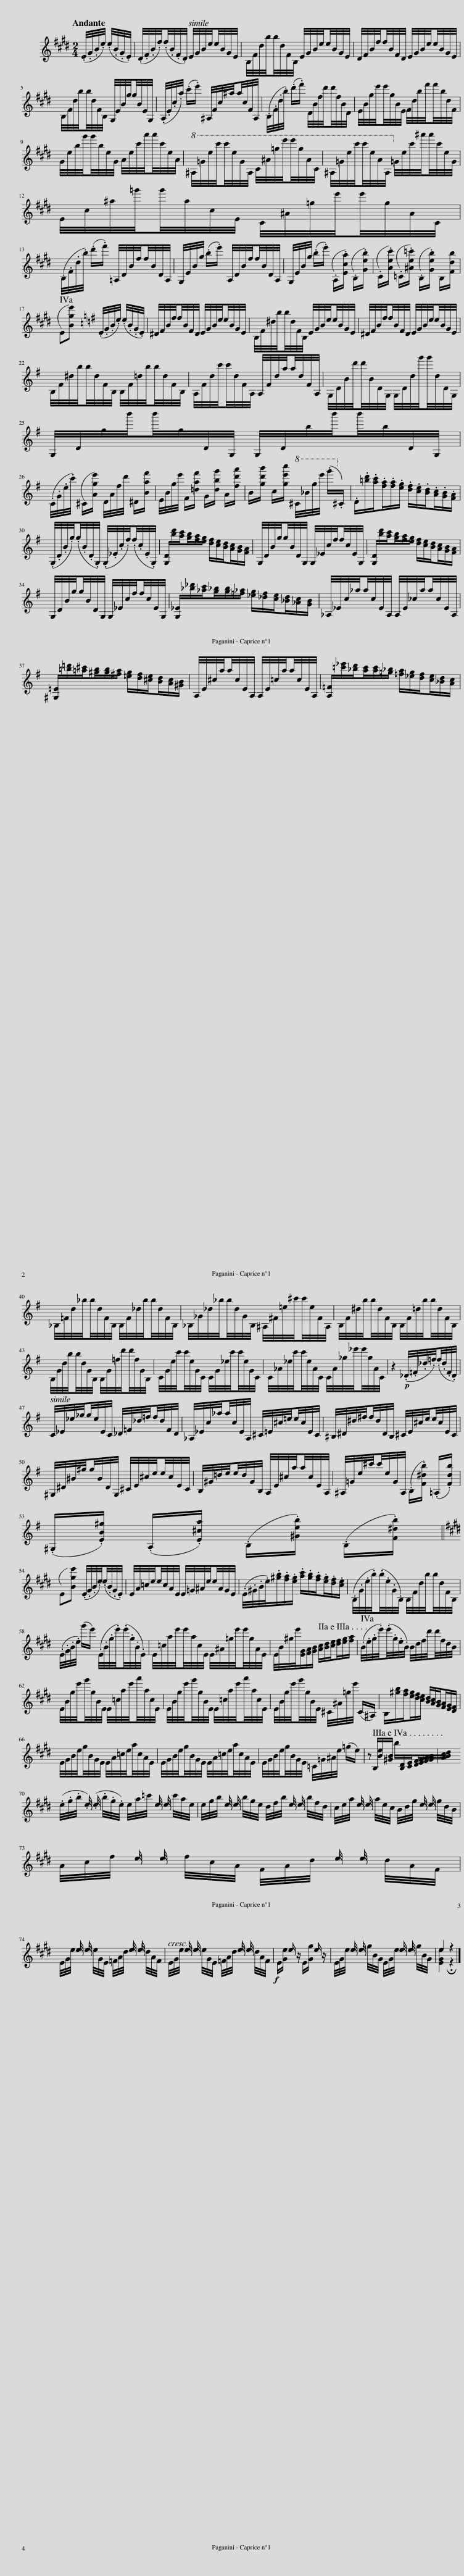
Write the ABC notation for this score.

X:1
%%score ( 1 2 )
L:1/8
Q:1/4=96
M:2/4
I:linebreak $
K:E
V:1 treble
V:2 treble
V:1
 (.E/4.G/4.B/4.e/4) (.e/4.B/4.G/4.E/4) | (.D/4.F/4.B/4.f/4)(.f/4.B/4.F/4.D/4) E/4G/4B/4e/4e/4B/4G/4E/4 | B,/4F/4d/4b/4b/4d/4F/4B,/4 E/4G/4B/4e/4e/4B/4G/4E/4 | D/4F/4B/4f/4f/4B/4F/4D/4 E/4G/4B/4e/4e/4B/4G/4E/4 |$ B,/4F/4d/4b/4b/4d/4F/4B,/4 G,/4E/4B/4g/4g/4B/4E/4G,/4 | %5
 (.A,/4.E/4.c/4.a/4) (.c'/.e'/) ^A,/4F/4c/4^a/4a/4c/4F/4A,/4 | (.B,/4.F/4.d/4.b/4) (.d'/.f'/) D/4B/4f/4d'/4d'/4f/4B/4D/4 | E/4B/4g/4e'/4e'/4g/4B/4E/4 F/4d/4b/4f'/4f'/4b/4d/4F/4 |$ G/4e/4b/4g'/4g'/4b/4e/4G/4 A/4e/4c'/4a'/4a'/4c'/4e/4A/4 |!8va(! ^A/4=g/4e'/4c''/4c''/4e'/4g/4A/4 c/4^a/4=g'/4e''/4e''/4g'/4a/4c/4 | %10
 ^A/4=g/4e'/4c''/4c''/4e'/4a/4A/4!8va)! =G/4e/4c'/4^a'/4a'/4c'/4e/4G/4 |$ E/4c/4^a/4=g'/4g'/4a/4c/4E/4 C/4^A/4=g/4e'/4e'/4g/4A/4C/4 |$ (.B,/4.F/4.d/4.b/4) (.d'/.f'/) =A,/4D/4B/4f/4f/4B/4D/4A,/4 | G,/4E/4B/4g/4 (.b/.e'/) A,/4D/4B/4f/4f/4B/4D/4A,/4 | G,/4E/4B/4g/4 (.b/.e'/) (.A,/.[Eca]/) (.B,/.[Geb]/) | %15
 (.C/.[Aec']/) (.=C/.[^Ae=c']/) (.B,/.[Geb]/) B,/[Fdb]/ |$ (E[Bge']) |[K:G] (.E/4.G/4.B/4.e/4) (.e/4.B/4.G/4.E/4) | ^D/4F/4B/4f/4f/4B/4F/4D/4 E/4G/4B/4e/4e/4B/4G/4E/4 | B,/4F/4^d/4b/4b/4d/4F/4B,/4 E/4G/4B/4e/4e/4B/4G/4E/4 | %20
 ^D/4F/4B/4f/4f/4B/4F/4D/4 E/4G/4B/4e/4e/4B/4G/4E/4 |$ B,/4F/4^d/4b/4b/4d/4F/4B,/4 B,/4F/4=d/4b/4b/4d/4F/4B,/4 | A,/4F/4d/4c'/4c'/4d/4F/4A,/4 A,/4F/4d/4a/4a/4d/4F/4A,/4 | G,/4D/4B/4d'/4d'/4B/4D/4G,/4 G,/4D/4d/4g'/4g'/4d/4D/4G,/4 |$ G,/4D/4g/4b'/4b'/4g/4D/4G,/4 G,/4D/4b/4b'/4b'/4b/4D/4G,/4 |$ %25
 (.C/4.G/4.e/4.c'/4) (^C/[Age']/) D/4A/4f/4d'/4 ^D/[Baf']/ | E/4B/4g/4e'/4 F/[=daf']/ G/[dbg']/ A/[fd'a']/ | B/[gd'b']/ c/[ge'c'']/!8va(! ^c/4_b/4g'/4e''/4 (.g''/!8va)!.^C/) | (3.D/.[=bd']/.[ac']/(3.[fa]/.[fa]/.[eg]/ (3.[df]/.[ce]/.[Bd]/(3.[Ac]/.[GB]/.[FA]/ |$ (.G,/4.D/4.B/4.g/4)(.g/4.B/4.D/4.G,/4) (.G,/4._E/4.c/4.f/4)(.f/4.c/4.E/4.G,/4) | %30
 (3[G,D]/[bd']/[ac']/(3[gb]/[fa]/[eg]/ (3[df]/[ce]/[Bd]/(3[Ac]/[GB]/[FA]/ | G,/4D/4B/4g/4g/4B/4D/4G,/4 G,/4_E/4c/4f/4f/4c/4E/4G,/4 | (3[G,D]/[bd']/[ac']/(3[gb]/[fa]/[eg]/ (3[df]/[ce]/[Bd]/(3[Ac]/[GB]/[FA]/ |$ G,/4D/4B/4g/4g/4B/4D/4G,/4 G,/4_E/4c/4f/4f/4c/4E/4G,/4 | (3[G,_E]/[_b_d']/[_ac']/(3[g_b]/[gb]/[=f_a]/ (3[_eg]/[_df]/[ce]/(3[_Bd]/[_Ac]/[GB]/ | %35
 _A,/4_E/4c/4_a/4a/4c/4E/4A,/4 A,/4E/4_c/4a/4a/4_c/4E/4A,/4 |$ (3[^G,=E]/[=b=d']/[=a^c']/(3[^gb]/[gb]/[^fa]/ (3[=eg]/[df]/[^ce]/(3[Bd]/[Ac]/[^GB]/ | A,/4E/4^c/4a/4a/4c/4E/4A,/4 A,/4E/4=c/4a/4a/4c/4E/4A,/4 | (3[A,=F]/[=c'_e']/[_bd']/(3[ac']/[ac']/[=g_b]/ (3[=fa]/[_eg]/[df]/(3[ce]/[_Bd]/[Ac]/ |$ _B,/4=F/4d/4_b/4b/4d/4F/4B,/4 B,/4F/4_d/4b/4b/4d/4F/4B,/4 | %40
 _B,/4_G/4_d/4_b/4b/4d/4G/4B,/4 ^A,/4^F/4=e/4^c'/4c'/4e/4F/4A,/4 | B,/4F/4^d/4b/4b/4d/4F/4B,/4 B,/4F/4=d/4b/4b/4d/4F/4B,/4 |$ B,/4G/4d/4b/4b/4d/4G/4B,/4 B,/4G/4=f/4d'/4d'/4f/4G/4B,/4 | C/4G/4e/4c'/4c'/4e/4G/4C/4 C/4G/4_e/4c'/4c'/4e/4G/4C/4 | C/4_A/4_e/4c'/4c'/4e/4A/4C/4 C/4A/4_g/4_e'/4e'/4g/4A/4C/4 | %45
 z2!p! (._D/4.=F/4._d/4.=f/4)(.f/4.d/4.F/4.D/4) |$ C/4_E/4_e/4_g/4g/4e/4E/4C/4 _D/4=F/4_d/4=f/4f/4d/4F/4D/4 | _A,/4_E/4c/4_a/4a/4c/4E/4A,/4 ^C/4=E/4^c/4=e/4e/4c/4E/4C/4 | ^B,/4^D/4^d/4^f/4f/4d/4D/4^B,/4 ^C/4E/4^c/4e/4e/4c/4E/4C/4 |$ ^G,/4^D/4^B/4^g/4g/4^B/4D/4G,/4 ^C/4E/4^c/4e/4e/4c/4E/4C/4 | %50
 B,/4^G/4=d/4e/4e/4d/4G/4B,/4 A,/4E/4^c/4a/4a/4c/4E/4A,/4 | ^A,/4=G/4e/4^c'/4c'/4e/4G/4A,/4 (.B,/.[F^db]/) (.=A,/.[Fdb]/) |$ (.^G,/.[EB^g]/) (.A,/.[E^ca]/) (.B,/.[^Geb]/) (.B,/.[F^db]/) ||$[K:E] (E[Bge']) (.E/4.G/4.B/4.e/4)(.e/4.B/4.G/4.E/4) | E/4A/4=c/4e/4e/4c/4A/4E/4 E/4=G/4^A/4e/4e/4A/4G/4E/4 | %55
 (.E/4.^G/4.B/4.e/4)(3.[^gb]/.[fa]/.[eg]/ (3.[ac']/.[gb]/.[fa]/(3.[eg]/.[df]/.[ce]/ | (.B,/4.G/4.e/4.b/4)(.b/4.e/4.G/4.B,/4) B,/4F/4d/4b/4b/4d/4F/4B,/4 |$ (.E/4.G/4.B/4.e/4) (g'/e'/) (.E/4.B/4.g/4.e'/4)(.e'/4.g/4.B/4.E/4) | E/4=c/4a/4e'/4e'/4a/4c/4E/4 E/4^A/4=g/4e'/4e'/4g/4A/4E/4 | E/4B/4^g/4e'/4(3[EG]/[FA]/[GB]/ (3[Ac]/[Bd]/[ce]/(3[df]/[eg]/[fa]/ | %60
 (.B/4.e/4.g/4.e'/4)(.e'/4.g/4.e/4.B/4) B/4d/4f/4d'/4d'/4f/4d/4B/4 |$ E/4B/4g/4e'/4g'/4g/4B/4E/4 E/4=c/4a/4e'/4a'/4a/4c/4E/4 | E/4B/4g/4e'/4g'/4g/4B/4E/4 E/4=c/4a/4e'/4a'/4a/4c/4E/4 | E/4B/4g/4e'/4g'/4g/4B/4E/4 ^C/4^A/4=g/4e'/4 (C/^A,/) | (3B,/[^gb]/[fa]/(3[eg]/[df]/[ce]/ (3[Bd]/[Ac]/[GB]/(3[FA]/[EG]/[DF]/ |$ %65
 E/4G/4B/4e/4g/4B/4G/4E/4 E/4A/4=c/4e/4a/4c/4A/4E/4 | E/4G/4B/4e/4g/4B/4G/4E/4 E/4A/4=c/4e/4a/4c/4A/4E/4 | E/4G/4B/4e/4g/4B/4G/4E/4 =C/4=G/4^A/4e/4 (=g/e/) | z (3B,/[Be]/[^GB]/ (3b/[B,D]/[CE]/(3[DF]/[EG]/[FA]/(3[GB]/[Ac]/[Bd]/ |$ (.e/4.g/4.b/4 .e/4) (.e/4 .b/4.g/4.e/4) e/4a/4=c'/4 e/4 e/4 c'/4a/4e/4 | %70
 e/4g/4b/4 e/4 e/4 b/4g/4e/4 d/4f/4b/4 e/4 e/4 b/4f/4d/4 | c/4e/4a/4 e/4 e/4 a/4e/4c/4 B/4d/4g/4 e/4 e/4 g/4d/4B/4 |$ A/4c/4f/4 e/4 e/4 f/4c/4A/4 F/4A/4d/4 e/4 e/4 d/4A/4F/4 |$ E/4G/4e/4 e/4 e/4 e/4G/4E/4 =F/4A/4d/4 e/4 e/4 d/4A/4F/4 | E/4G/4e/4 e/4 e/4 e/4G/4E/4 =F/4A/4d/4 e/4 e/4 d/4A/4F/4 | %75
!f! E/[Ge]/ e/ z/ E/[Gg]/ e/ z/ | E/4G/4e/4 e/4 e/4 g/4B/4G/4 E/4G/4e/4 e/4 e/4 g/4B/4G/4 | e2 z2 |] %78
V:2
 x2 | x4 | x4 | x4 |$ x4 | %5
 x4 | x4 | x4 |$ x4 |!8va(! x4 | %10
 x2!8va)! x2 |$ x4 |$ x4 | x4 | x4 | %15
 x4 |$ x2 |[K:G] x2 | x4 | x4 | %20
 x4 |$ x4 | x4 | x4 |$ x4 |$ %25
 x4 | x4 | x2!8va(! x3/2!8va)! x/ | x4 |$ x4 | %30
 x4 | x4 | x4 |$ x4 | x4 | %35
 x4 |$ x4 | x4 | x4 |$ x4 | %40
 x4 | x4 |$ x4 | x4 | x4 | %45
 x4 |$ x4 | x4 | x4 |$ x4 | %50
 x4 | x4 |$ x4 ||$[K:E] x4 | x4 | %55
 x4 | x4 |$ x4 | x4 | x4 | %60
 x4 |$ x4 | x4 | x4 | x4 |$ %65
 x4 | x4 | x4 | x5 |$ x4 | %70
 x4 | x4 |$ x4 |$ x4 | x4 | %75
 x4 | x4 | [EGe]2 !fermata!z2 |] %78
